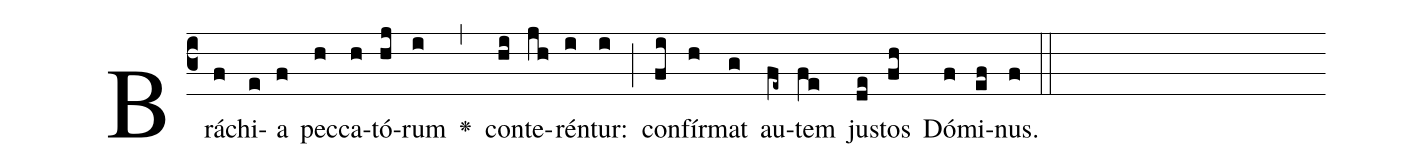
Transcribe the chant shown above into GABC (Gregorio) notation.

%%
(c3)Brá(f)chi(e)a(f) pec(h)ca(h)tó(hj)rum(i) <v>\greheightstar</v>(,) con(hi)te(jh)rén(i)tur:(i) (;)
con(fi)fír(h)mat(g) au(fe~)tem(fe) ju(de)stos(fh) Dó(f)mi(ef)nus.(f) (::)
